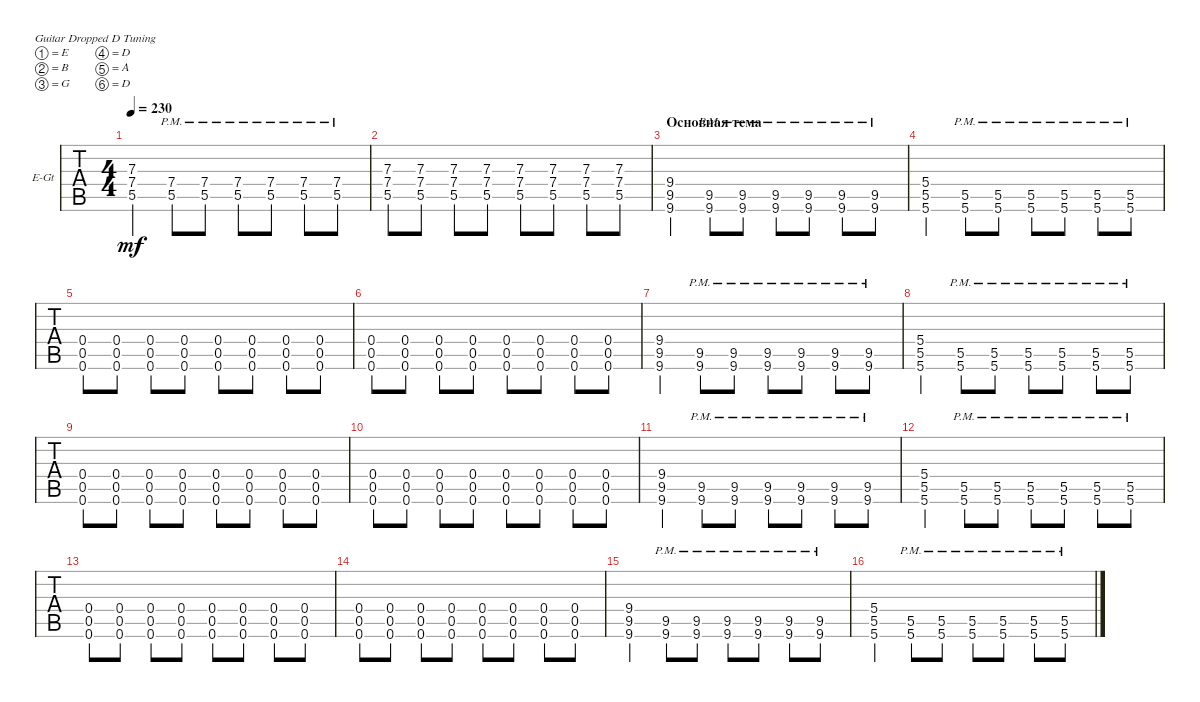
\defaultSystemsLayout 4
\bracketExtendMode groupsimilarinstruments
\firstSystemTrackNameOrientation horizontal
\otherSystemsTrackNameOrientation horizontal
\track ("Electric Guitar" "E-Gt") {instrument distortionguitar}
\staff {tabs}
\tuning (E4 B3 G3 D3 A2 D2)
\ts (4 4)
\tempo 230
\clef g2
\ks c
(5.5 7.4 7.3).4{dy mf} (5.5{pm} 7.4{pm}).8 (5.5{pm} 7.4{pm}).8 (5.5{pm} 7.4{pm}).8 (5.5{pm} 7.4{pm}).8 (5.5{pm} 7.4{pm}).8 (5.5{pm} 7.4{pm}).8 |
(5.5 7.4 7.3).8 (5.5 7.4 7.3).8 (5.5 7.4 7.3).8 (5.5 7.4 7.3).8 (5.5 7.4 7.3).8 (5.5 7.4 7.3).8 (5.5 7.4 7.3).8 (7.3 7.4 5.5).8 |
\section ("" "Основная тема")
(9.6 9.5 9.4).4 (9.6{pm} 9.5{pm}).8 (9.6{pm} 9.5{pm}).8 (9.6{pm} 9.5{pm}).8 (9.6{pm} 9.5{pm}).8 (9.6{pm} 9.5{pm}).8 (9.6{pm} 9.5{pm}).8 |
(5.6 5.5 5.4).4 (5.6{pm} 5.5{pm}).8 (5.6{pm} 5.5{pm}).8 (5.6{pm} 5.5{pm}).8 (5.6{pm} 5.5{pm}).8 (5.6{pm} 5.5{pm}).8 (5.6{pm} 5.5{pm}).8 |
(0.6 0.5 0.4).8 (0.6 0.5 0.4).8 (0.6 0.5 0.4).8 (0.6 0.5 0.4).8 (0.6 0.5 0.4).8 (0.6 0.5 0.4).8 (0.6 0.5 0.4).8 (0.6 0.5 0.4).8 |
(0.6 0.5 0.4).8 (0.6 0.5 0.4).8 (0.6 0.5 0.4).8 (0.6 0.5 0.4).8 (0.6 0.5 0.4).8 (0.6 0.5 0.4).8 (0.6 0.5 0.4).8 (0.6 0.5 0.4).8 |
(9.6 9.5 9.4).4 (9.6{pm} 9.5{pm}).8 (9.6{pm} 9.5{pm}).8 (9.6{pm} 9.5{pm}).8 (9.6{pm} 9.5{pm}).8 (9.6{pm} 9.5{pm}).8 (9.6{pm} 9.5{pm}).8 |
(5.6 5.5 5.4).4 (5.6{pm} 5.5{pm}).8 (5.6{pm} 5.5{pm}).8 (5.6{pm} 5.5{pm}).8 (5.6{pm} 5.5{pm}).8 (5.6{pm} 5.5{pm}).8 (5.6{pm} 5.5{pm}).8 |
(0.6 0.5 0.4).8 (0.6 0.5 0.4).8 (0.6 0.5 0.4).8 (0.6 0.5 0.4).8 (0.6 0.5 0.4).8 (0.6 0.5 0.4).8 (0.6 0.5 0.4).8 (0.6 0.5 0.4).8 |
(0.6 0.5 0.4).8 (0.6 0.5 0.4).8 (0.6 0.5 0.4).8 (0.6 0.5 0.4).8 (0.6 0.5 0.4).8 (0.6 0.5 0.4).8 (0.6 0.5 0.4).8 (0.6 0.5 0.4).8 |
(9.6 9.5 9.4).4 (9.6{pm} 9.5{pm}).8 (9.6{pm} 9.5{pm}).8 (9.6{pm} 9.5{pm}).8 (9.6{pm} 9.5{pm}).8 (9.6{pm} 9.5{pm}).8 (9.6{pm} 9.5{pm}).8 |
(5.6 5.5 5.4).4 (5.6{pm} 5.5{pm}).8 (5.6{pm} 5.5{pm}).8 (5.6{pm} 5.5{pm}).8 (5.6{pm} 5.5{pm}).8 (5.6{pm} 5.5{pm}).8 (5.6{pm} 5.5{pm}).8 |
(0.6 0.5 0.4).8 (0.6 0.5 0.4).8 (0.6 0.5 0.4).8 (0.6 0.5 0.4).8 (0.6 0.5 0.4).8 (0.6 0.5 0.4).8 (0.6 0.5 0.4).8 (0.6 0.5 0.4).8 |
(0.6 0.5 0.4).8 (0.6 0.5 0.4).8 (0.6 0.5 0.4).8 (0.6 0.5 0.4).8 (0.6 0.5 0.4).8 (0.6 0.5 0.4).8 (0.6 0.5 0.4).8 (0.6 0.5 0.4).8 |
(9.6 9.5 9.4).4 (9.6{pm} 9.5{pm}).8 (9.6{pm} 9.5{pm}).8 (9.6{pm} 9.5{pm}).8 (9.6{pm} 9.5{pm}).8 (9.6{pm} 9.5{pm}).8 (9.6{pm} 9.5{pm}).8 |
(5.6 5.5 5.4).4 (5.6{pm} 5.5{pm}).8 (5.6{pm} 5.5{pm}).8 (5.6{pm} 5.5{pm}).8 (5.6{pm} 5.5{pm}).8 (5.6{pm} 5.5{pm}).8 (5.6{pm} 5.5{pm}).8
